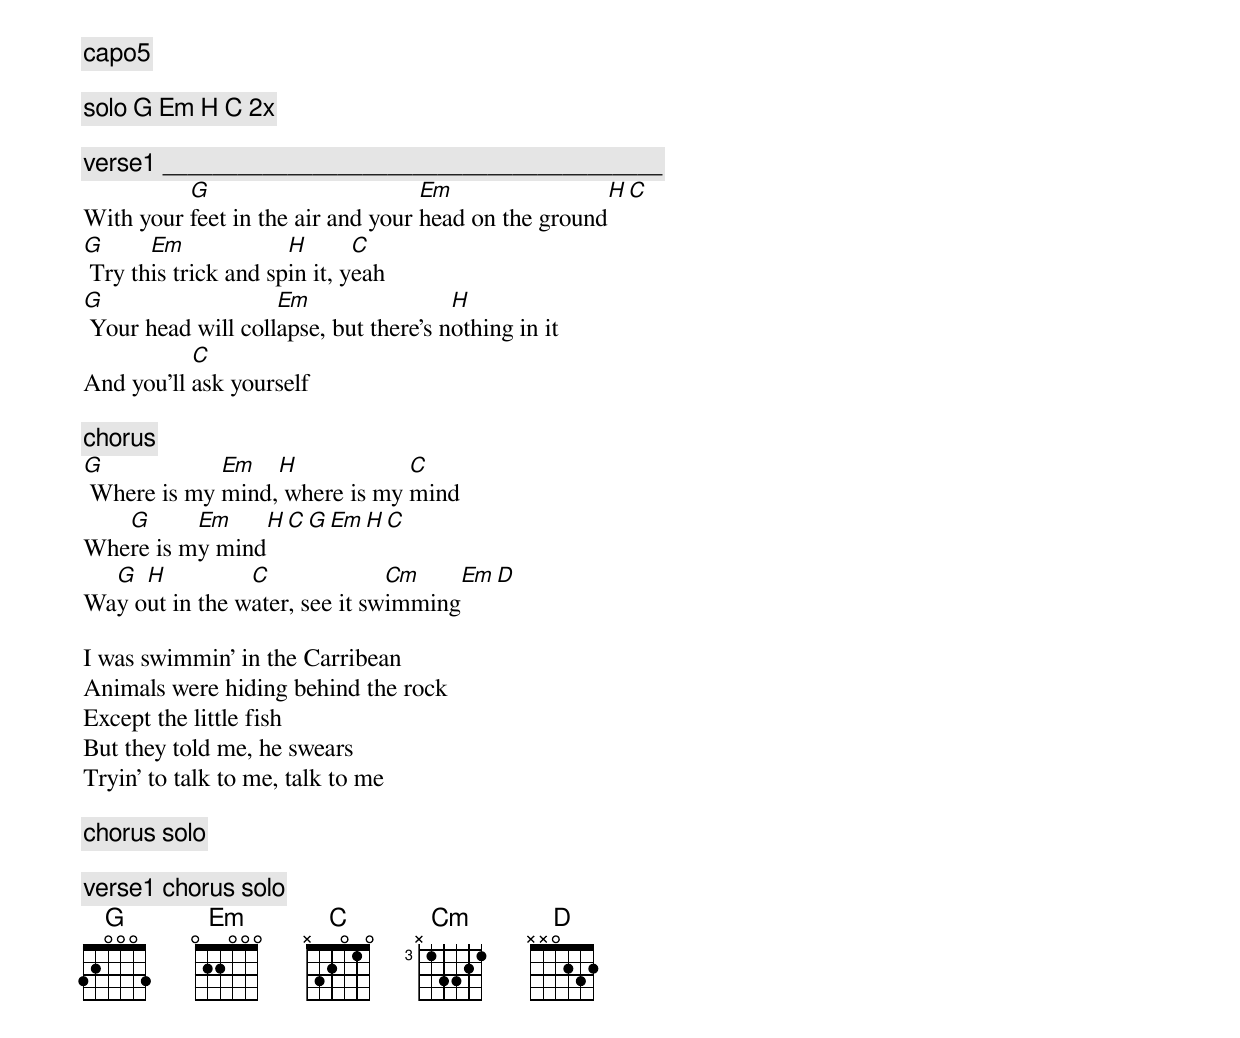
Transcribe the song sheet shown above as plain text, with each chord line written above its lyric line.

[capo5]

[solo] G Em H C [2x]

[verse1] ________________________________________
          G                        Em                H C
With your feet in the air and your head on the ground
G      Em             H       C
 Try this trick and spin it, yeah
G                   Em                 H
 Your head will collapse, but there's nothing in it
           C
And you'll ask yourself

[chorus]
G            Em   H            C
 Where is my mind, where is my mind
   G      Em    H C G Em H C
Where is my mind
  G  H          C              Cm    Em D
Way out in the water, see it swimming

I was swimmin' in the Carribean
Animals were hiding behind the rock
Except the little fish
But they told me, he swears
Tryin' to talk to me, talk to me

[chorus] [solo]

[verse1] [chorus] [solo]
